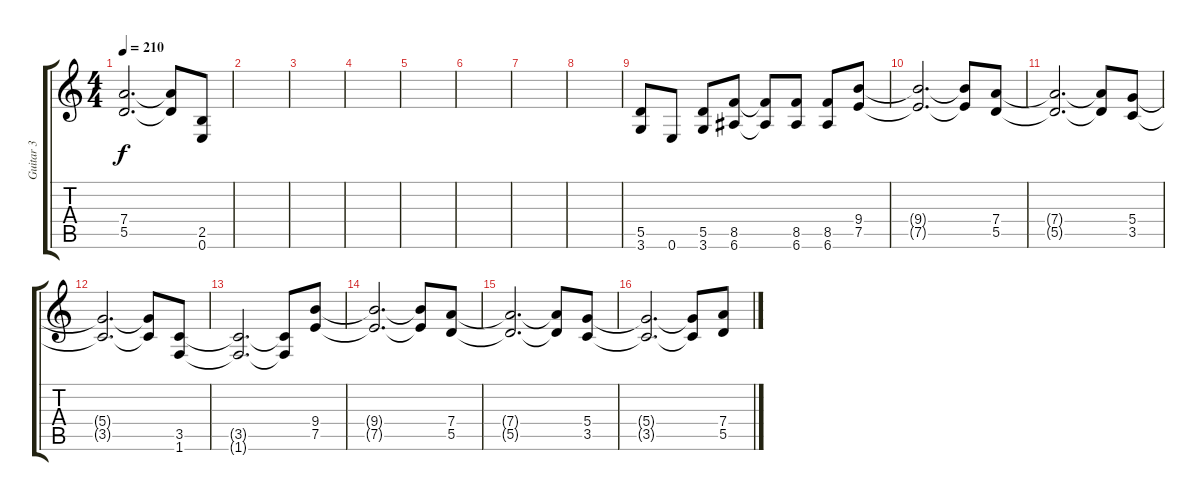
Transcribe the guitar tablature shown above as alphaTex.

\track ("Guitar 3" "Guitar 3") {instrument distortionguitar}
\staff {score tabs}
\tuning (E4 B3 G3 D3 A2 E2) {hide}
\ts (4 4)
\tempo 210
\clef g2
\ks c
(7.4{t} 5.5{t}).2{d dy f} (7.4{t} 5.5{t}).8 (2.5 0.6).8 |
|
|
|
|
|
|
|
(5.5 3.6).8 0.6.8 (5.5 3.6).8 (8.5 6.6).8 (8.5{t} 6.6{t}).8 (8.5 6.6).8 (8.5 6.6).8 (9.4 7.5).8 |
(9.4{t} 7.5{t}).2{d} (9.4{t} 7.5{t}).8 (7.4 5.5).8 |
(7.4{t} 5.5{t}).2{d} (7.4{t} 5.5{t}).8 (5.4 3.5).8 |
(5.4{t} 3.5{t}).2{d} (5.4{t} 3.5{t}).8 (3.5 1.6).8 |
(3.5{t} 1.6{t}).2{d} (3.5{t} 1.6{t}).8 (9.4 7.5).8 |
(9.4{t} 7.5{t}).2{d} (9.4{t} 7.5{t}).8 (7.4 5.5).8 |
(7.4{t} 5.5{t}).2{d} (7.4{t} 5.5{t}).8 (5.4 3.5).8 |
(5.4{t} 3.5{t}).2{d} (5.4{t} 3.5{t}).8 (7.4 5.5).8
